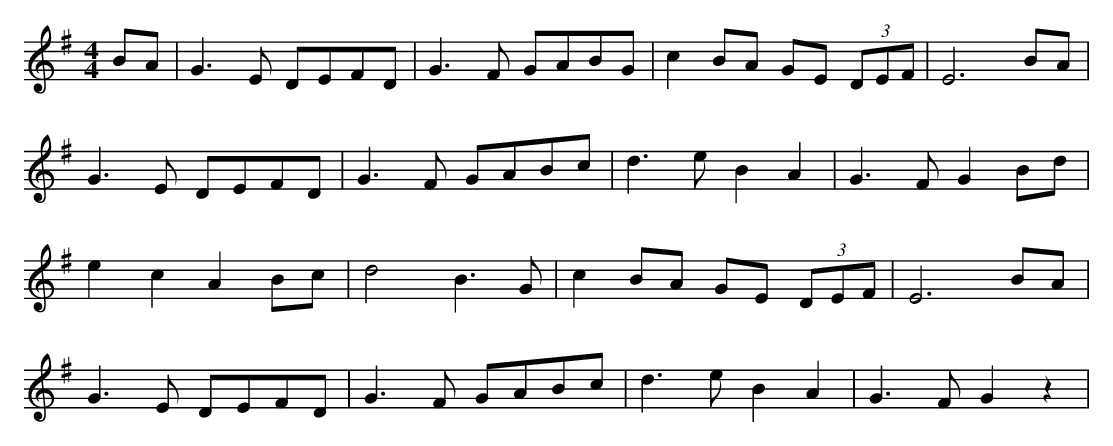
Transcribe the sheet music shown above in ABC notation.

X:1
M:4/4
K:G
BA|G3E DEFD|G3F GABG|c2 BA GE (3DEF|E6 BA|
G3E DEFD|G3F GABc|d3 e B2A2|G3F G2 Bd|
e2c2 A2 Bc|d4 B3G|c2 BA GE (3DEF|E6 BA|
G3 E DEFD|G3F GABc|d3e B2A2|G3 F G2 z2|
